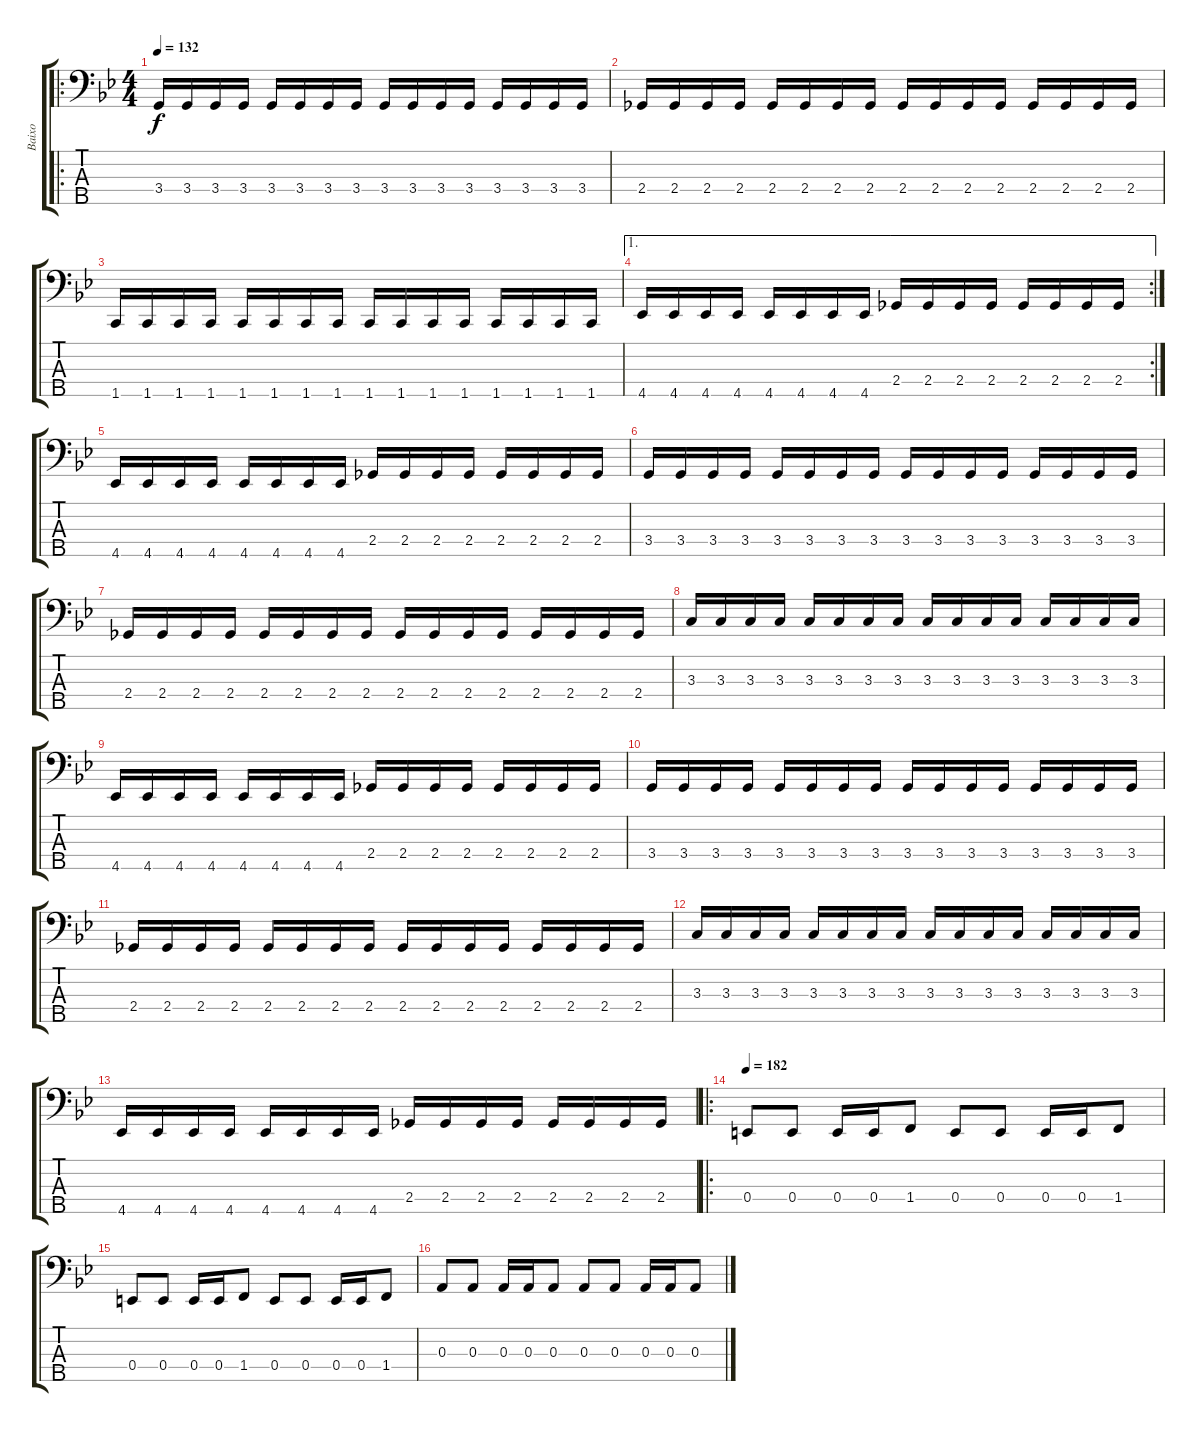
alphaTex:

\track ("Baixo" "Baixo") {instrument electricbassfinger}
\staff {score tabs}
\tuning (G2 D2 A1 E1 B0) {hide}
\ro
\ts (4 4)
\tempo 132
\clef f4
\ks gminor
3.4.16{dy f} 3.4.16 3.4.16 3.4.16 3.4.16 3.4.16 3.4.16 3.4.16 3.4.16 3.4.16 3.4.16 3.4.16 3.4.16 3.4.16 3.4.16 3.4.16 |
2.4.16 2.4.16 2.4.16 2.4.16 2.4.16 2.4.16 2.4.16 2.4.16 2.4.16 2.4.16 2.4.16 2.4.16 2.4.16 2.4.16 2.4.16 2.4.16 |
1.5.16 1.5.16 1.5.16 1.5.16 1.5.16 1.5.16 1.5.16 1.5.16 1.5.16 1.5.16 1.5.16 1.5.16 1.5.16 1.5.16 1.5.16 1.5.16 |
\ae 1
\rc 2
4.5.16 4.5.16 4.5.16 4.5.16 4.5.16 4.5.16 4.5.16 4.5.16 2.4.16 2.4.16 2.4.16 2.4.16 2.4.16 2.4.16 2.4.16 2.4.16 |
4.5.16 4.5.16 4.5.16 4.5.16 4.5.16 4.5.16 4.5.16 4.5.16 2.4.16 2.4.16 2.4.16 2.4.16 2.4.16 2.4.16 2.4.16 2.4.16 |
3.4.16 3.4.16 3.4.16 3.4.16 3.4.16 3.4.16 3.4.16 3.4.16 3.4.16 3.4.16 3.4.16 3.4.16 3.4.16 3.4.16 3.4.16 3.4.16 |
2.4.16 2.4.16 2.4.16 2.4.16 2.4.16 2.4.16 2.4.16 2.4.16 2.4.16 2.4.16 2.4.16 2.4.16 2.4.16 2.4.16 2.4.16 2.4.16 |
3.3.16 3.3.16 3.3.16 3.3.16 3.3.16 3.3.16 3.3.16 3.3.16 3.3.16 3.3.16 3.3.16 3.3.16 3.3.16 3.3.16 3.3.16 3.3.16 |
4.5.16 4.5.16 4.5.16 4.5.16 4.5.16 4.5.16 4.5.16 4.5.16 2.4.16 2.4.16 2.4.16 2.4.16 2.4.16 2.4.16 2.4.16 2.4.16 |
3.4.16 3.4.16 3.4.16 3.4.16 3.4.16 3.4.16 3.4.16 3.4.16 3.4.16 3.4.16 3.4.16 3.4.16 3.4.16 3.4.16 3.4.16 3.4.16 |
2.4.16 2.4.16 2.4.16 2.4.16 2.4.16 2.4.16 2.4.16 2.4.16 2.4.16 2.4.16 2.4.16 2.4.16 2.4.16 2.4.16 2.4.16 2.4.16 |
3.3.16 3.3.16 3.3.16 3.3.16 3.3.16 3.3.16 3.3.16 3.3.16 3.3.16 3.3.16 3.3.16 3.3.16 3.3.16 3.3.16 3.3.16 3.3.16 |
4.5.16 4.5.16 4.5.16 4.5.16 4.5.16 4.5.16 4.5.16 4.5.16 2.4.16 2.4.16 2.4.16 2.4.16 2.4.16 2.4.16 2.4.16 2.4.16 |
\ro
\tempo 182
0.4.8 0.4.8 0.4.16 0.4.16 1.4.8 0.4.8 0.4.8 0.4.16 0.4.16 1.4.8 |
0.4.8 0.4.8 0.4.16 0.4.16 1.4.8 0.4.8 0.4.8 0.4.16 0.4.16 1.4.8 |
0.3.8 0.3.8 0.3.16 0.3.16 0.3.8 0.3.8 0.3.8 0.3.16 0.3.16 0.3.8
